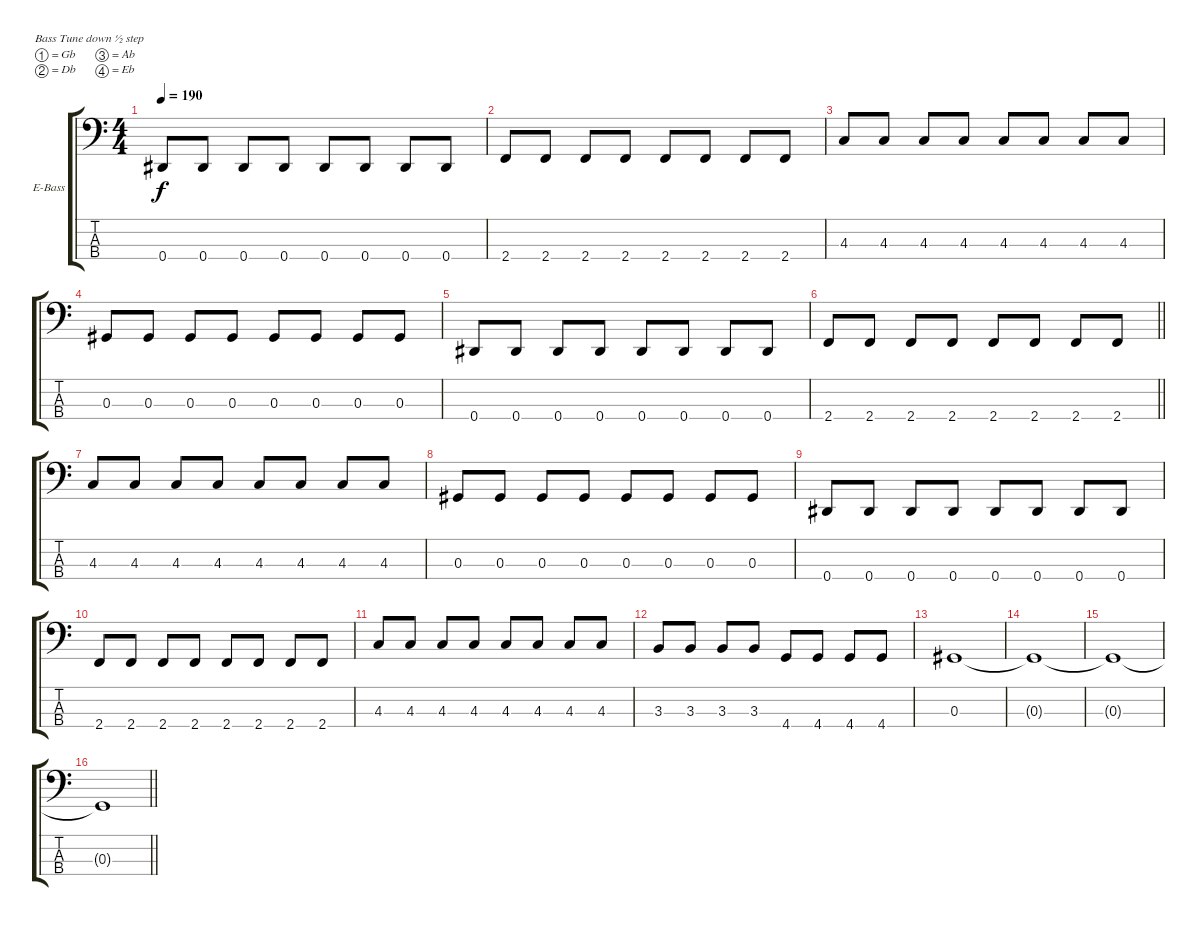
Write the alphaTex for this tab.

\bracketExtendMode groupsimilarinstruments
\firstSystemTrackNameOrientation horizontal
\otherSystemsTrackNameOrientation horizontal
\track ("Bass" "E-Bass") {instrument electricbasspick}
\staff {score tabs}
\tuning (Gb2 Db2 Ab1 Eb1)
\ts (4 4)
\tempo 190
\clef f4
\ks c
0.4.8{dy f} 0.4.8 0.4.8 0.4.8 0.4.8 0.4.8 0.4.8 0.4.8 |
2.4.8 2.4.8 2.4.8 2.4.8 2.4.8 2.4.8 2.4.8 2.4.8 |
4.3.8 4.3.8 4.3.8 4.3.8 4.3.8 4.3.8 4.3.8 4.3.8 |
0.3.8 0.3.8 0.3.8 0.3.8 0.3.8 0.3.8 0.3.8 0.3.8 |
0.4.8 0.4.8 0.4.8 0.4.8 0.4.8 0.4.8 0.4.8 0.4.8 |
\barLineRight lightlight
2.4.8 2.4.8 2.4.8 2.4.8 2.4.8 2.4.8 2.4.8 2.4.8 |
4.3.8 4.3.8 4.3.8 4.3.8 4.3.8 4.3.8 4.3.8 4.3.8 |
0.3.8 0.3.8 0.3.8 0.3.8 0.3.8 0.3.8 0.3.8 0.3.8 |
0.4.8 0.4.8 0.4.8 0.4.8 0.4.8 0.4.8 0.4.8 0.4.8 |
2.4.8 2.4.8 2.4.8 2.4.8 2.4.8 2.4.8 2.4.8 2.4.8 |
4.3.8 4.3.8 4.3.8 4.3.8 4.3.8 4.3.8 4.3.8 4.3.8 |
3.3.8 3.3.8 3.3.8 3.3.8 4.4.8 4.4.8 4.4.8 4.4.8 |
0.3.1 |
0.3{t}.1 |
0.3{t}.1 |
\barLineRight lightlight
0.3{t}.1
